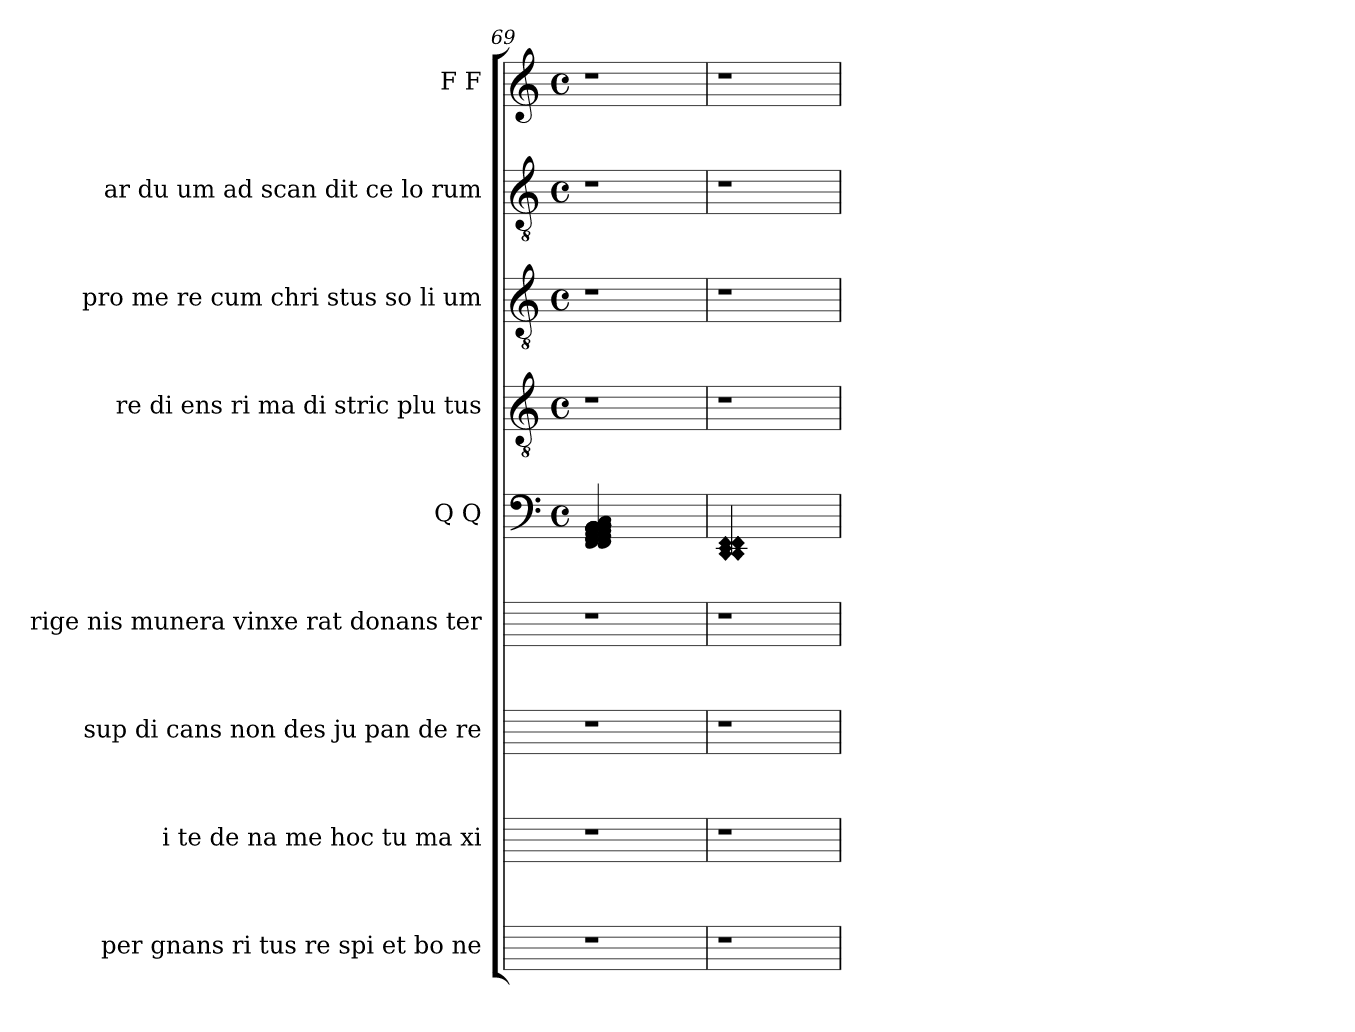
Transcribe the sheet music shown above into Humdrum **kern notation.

**kern	**kern	**kern	**kern	**kern	**kern	**kern	**kern	**kern
*part9	*part8	*part7	*part6	*part5	*part4	*part3	*part2	*part1
*staff9	*staff8	*staff7	*staff6	*staff5	*staff4	*staff3	*staff2	*staff1
*I"per  gnans  ri tus re  spi  et bo ne	*I"i  te de  na  me hoc tu  ma xi	*I"sup  di cans non des  ju  pan de re	*I"rige nis munera  vinxe rat donans ter	*I"Q  Q	*I"re di ens  ri ma di stric  plu  tus	*I"pro me re cum chri  stus so li um	*I"ar du um  ad  scan dit  ce lo rum	*I"F  F
*	*	*I'P	*	*	*	*I'Ch	*	*
!!LO:PB:g=z
*	*	*	*	*clefF4	*clefGv2	*clefGv2	*clefGv2	*clefG2
*	*	*	*	*M4/4	*M4/4	*M4/4	*M4/4	*M4/4
*	*	*	*	*met(c)	*met(c)	*met(c)	*met(c)	*met(c)
=69	=69	=69	=69	=69	=69	=69	=69	=69
1r	1r	1r	1r	4BB/ 4GG/ 4AA/ 4GG/ 4FF/ 4BB/ 4BB/ 4BB/ 4C/ 4BB/ 4AA/ 4GG/ 4FF/ 4BB/	1r	1r	1r	1r
.	.	.	.	2.ryy	.	.	.	.
!!LO:LB:g=z
=70	=70	=70	=70	=70	=70	=70	=70	=70
!	!	!	!	!LO:N:n=1:head=diamond	!	!	!	!
!	!	!	!	!LO:N:n=2:head=diamond	!	!	!	!
!	!	!	!	!LO:N:n=3:head=diamond	!	!	!	!
!	!	!	!	!LO:N:n=4:head=diamond	!	!	!	!
!	!	!	!	!LO:N:n=5:head=diamond	!	!	!	!
!	!	!	!	!LO:N:n=6:head=diamond	!	!	!	!
1r	1r	1r	1r	4DD/ 4EE/ 4FF/ 4FF/ 4FF/ 4DD/	1r	1r	1r	1r
.	.	.	.	2.ryy	.	.	.	.
=	=	=	=	=	=	=	=	=
*-	*-	*-	*-	*-	*-	*-	*-	*-
